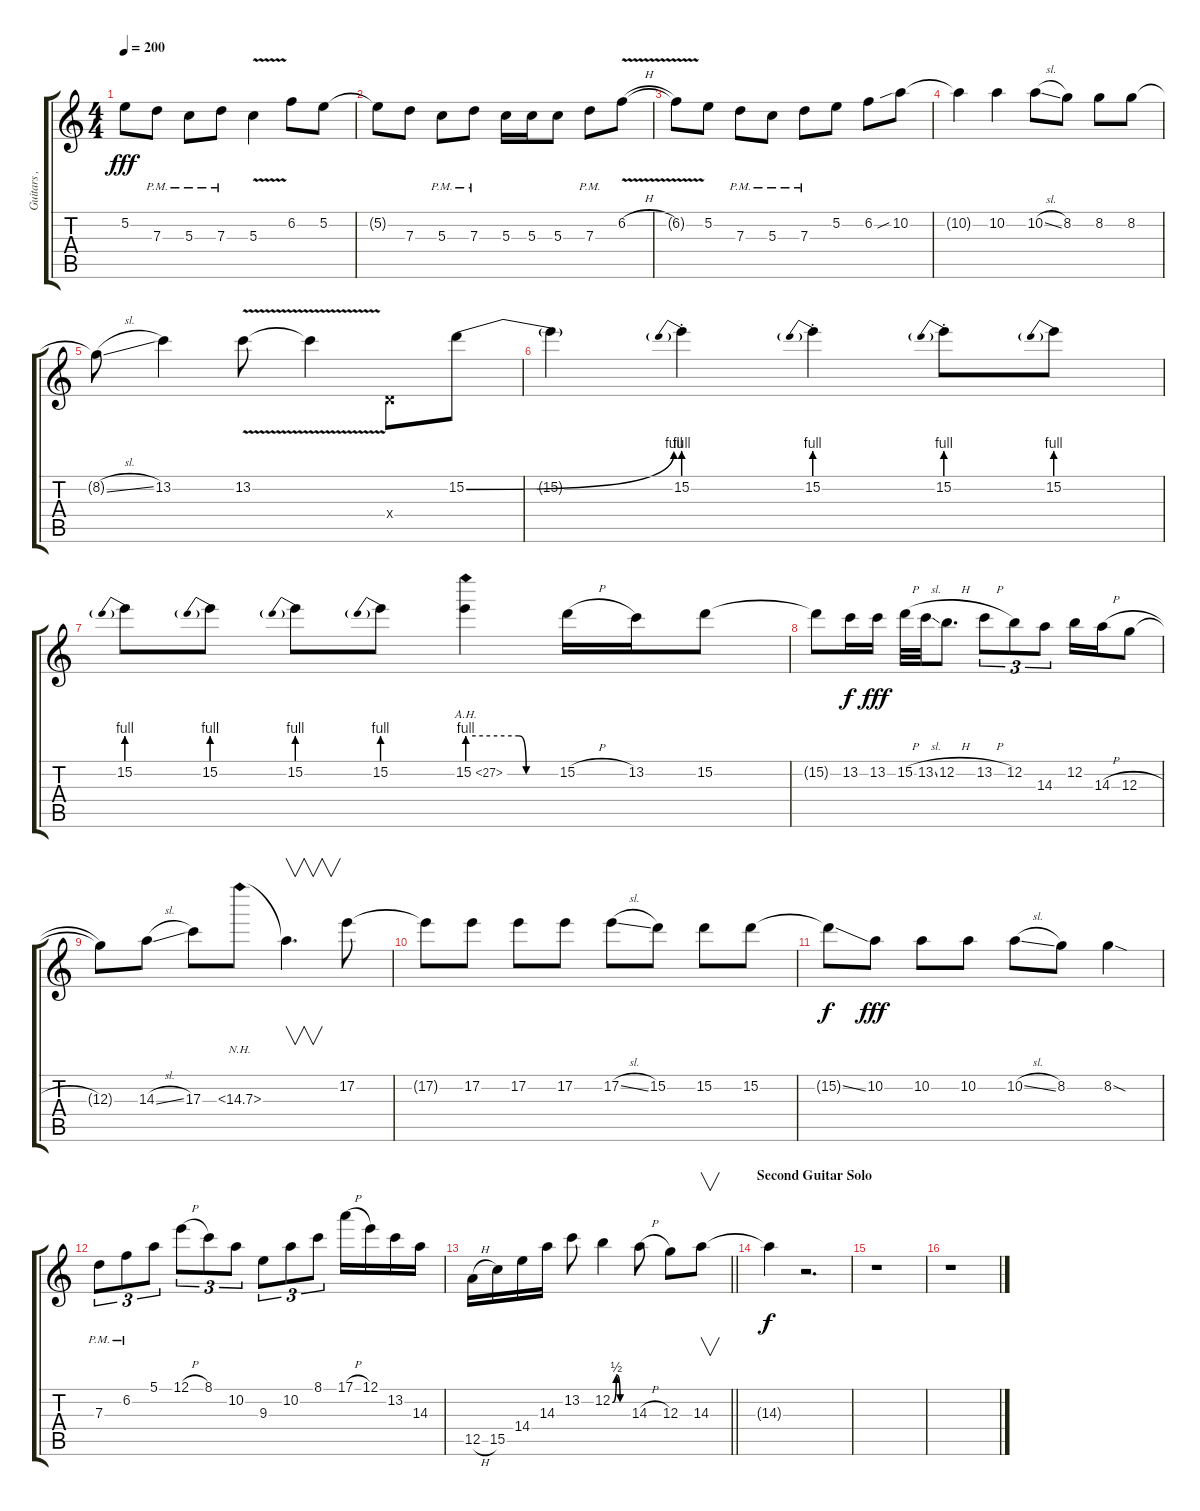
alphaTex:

\track ("Guitars , Vocals - Corey Beaulieu (Solo)" "Guitars , ") {instrument distortionguitar}
\staff {score tabs}
\tuning (E4 B3 G3 D3 A2 E2) {hide}
\ts (4 4)
\tempo 200
\clef g2
\ks c
5.2{t}.8{dy fff} 7.3{pm}.8 5.3{pm}.8 7.3{pm}.8 5.3{v}.4 6.2.8 5.2.8 |
5.2{t}.8 7.3.8 5.3{pm}.8 7.3{pm}.8 5.3.16 5.3.16 5.3.8 7.3{pm}.8 6.2{v h}.8 |
6.2{t}.8 5.2.8 7.3{pm}.8 5.3{pm}.8 7.3{pm}.8 5.2.8 6.2.8 10.2{sib}.8 |
10.2{t}.4 10.2.4 10.2{sl}.8 8.2.8 8.2.8 8.2.8 |
8.2{sl t}.8 13.2.4 13.2{v}.8 13.2{t}.4 0.4{x}.8 15.2{be (bend 0 0 60 4)}.8 |
15.2{t}.4 15.2{be (prebend 0 4 60 4) st}.4 15.2{be (prebend 0 4 60 4) st}.4 15.2{be (prebend 0 4 60 4) st}.8 15.2{be (prebend 0 4 60 4)}.8 |
15.2{be (prebend 0 4 60 4)}.8 15.2{be (prebend 0 4 60 4)}.8 15.2{be (prebend 0 4 60 4)}.8 15.2{be (prebend 0 4 60 4)}.8 15.2{be (custom 0 4 35 4 40 0 60 0) ah 12}.4 15.2{h}.16 13.2.16 15.2.8 |
15.2{t}.8 13.2.16{dy f} 13.2.16{dy fff} 15.2{h}.32 13.2{sl}.32 12.2{h}.8{d} 13.2{h}.8{tu (3 2)} 12.2.8{tu (3 2)} 14.3.8{tu (3 2)} 12.2.16 14.3{h}.16 12.3{h}.8 |
12.3{t}.8 14.3{sl}.8 17.3.8 14.3{nh}.8 14.3{t}.4{v d} 17.2.8 |
17.2{t}.8 17.2.8 17.2.8 17.2.8 17.2{sl}.8 15.2.8 15.2.8 15.2.8 |
15.2{ss t}.8{dy f} 10.2.8{dy fff} 10.2.8 10.2.8 10.2{sl}.8 8.2.8 8.2{sod}.4 |
7.3{pm}.8{tu (3 2)} 6.2{pm}.8{tu (3 2)} 5.1.8{tu (3 2)} 12.1{h}.8{tu (3 2)} 8.1.8{tu (3 2)} 10.2.8{tu (3 2)} 9.3.8{tu (3 2)} 10.2.8{tu (3 2)} 8.1.8{tu (3 2)} 17.1{h}.16 12.1.16 13.2.16 14.3.16 |
\barLineRight lightlight
12.5{h}.16 15.5.16 14.4.16 14.3.16 13.2.8 12.2{be (custom 0 0 15 2 30 0 60 0)}.4 14.3{h}.8 12.3.8 14.3.8{v} |
\section ("" "Second Guitar Solo")
14.3{t}.4{dy f} r.2{d} |
r.1 |
r.1
